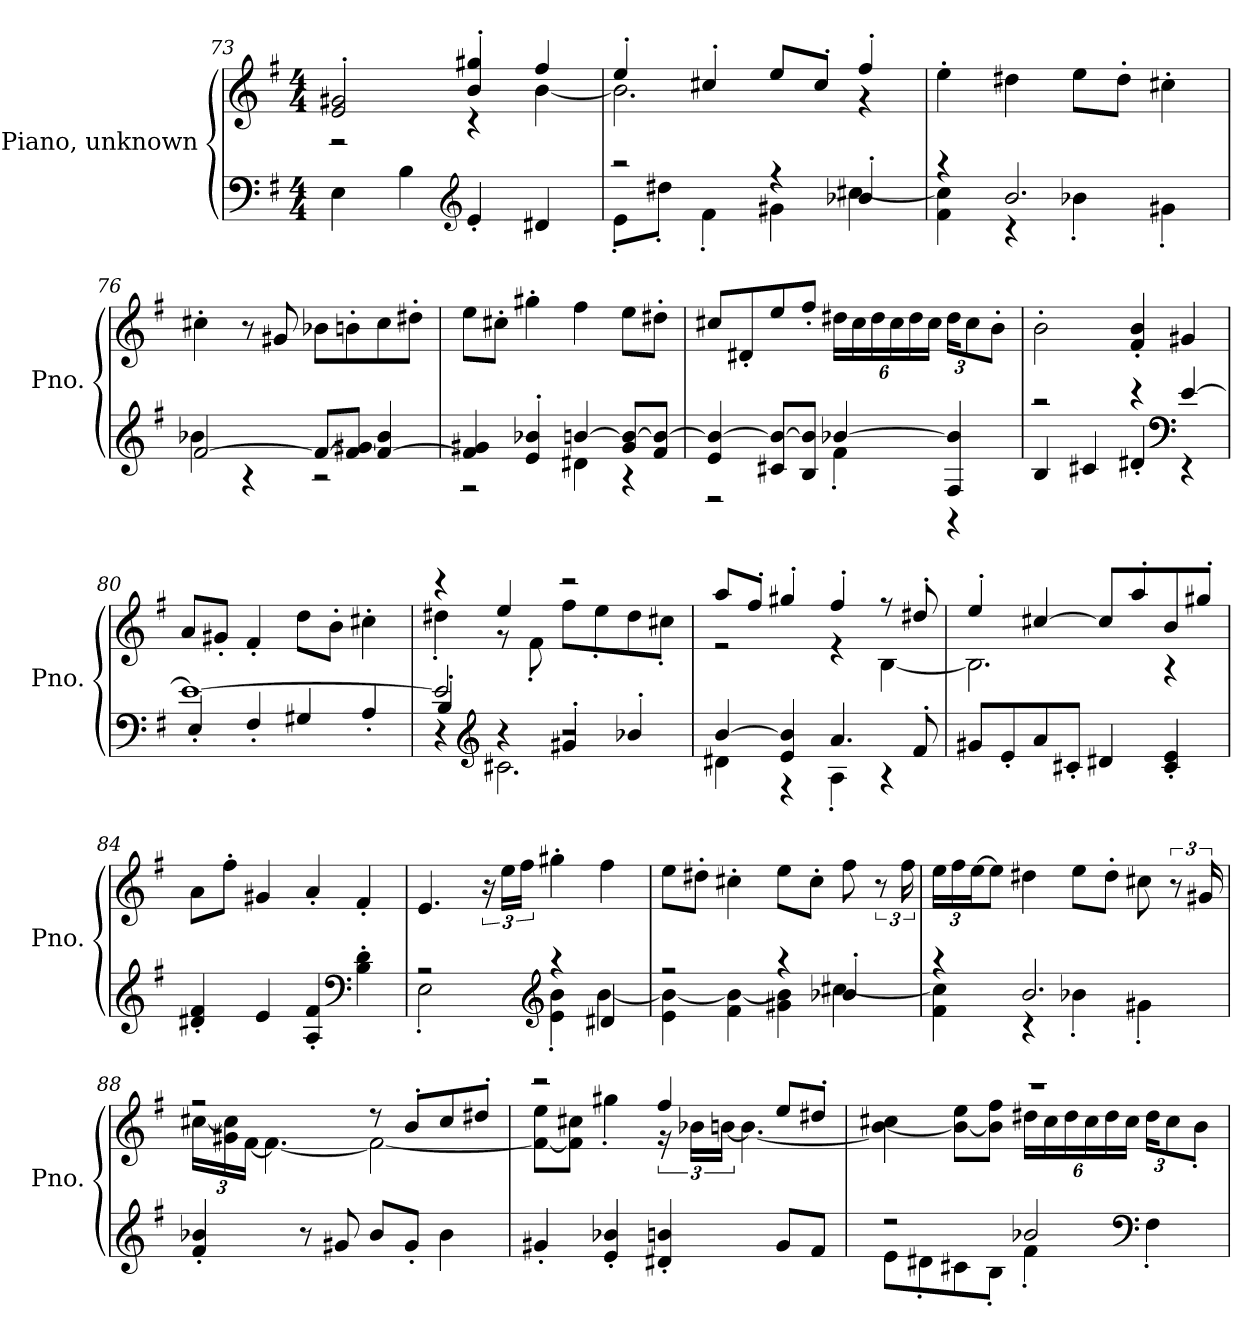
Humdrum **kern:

**kern	**kern
*part1	*part1
*staff2	*staff1
*I"Piano, unknown	*
*I'Pno.	*
*clefF4	*clefG2
*k[f#]	*k[f#]
*M4/4	*M4/4
=73	=73
*	*^
4E\	2e/' 2g#X/'	2r
4B\	.	.
*clefG2	*	*
4e'/	4b/' 4gg#X/'	4r
4d#X/	4ff#/	[4b\
=74	=74	=74
*^	*	*
2r	8e'\L	4ee'/	2.b\]
.	8dd#X'\J	.	.
.	4f#'\	4cc#X'/	.
4r	4g#X\	8ee/L	.
.	.	8cc#'/J	.
4b-X'/	[4cc#X\	4ff#'/	4r
*	*	*v	*v
=75	=75	=75
4r	4f#\ 4cc#\]	4ee'\
2.b/	4r	4dd#X\
.	4b-X'\	8ee\L
.	.	8dd#'\J
.	4g#X'\	4cc#X'\
!!LO:LB:g=z
=76	=76	=76
[2f#/	4b-X\	4cc#X'\
.	4r	8r
.	.	8g#X/
8f#/L_	2r	8b-X\L
8f#/_ 8g#X/J	.	8bn'\
4f#/_ 4b-/	.	8cc#\
.	.	8dd#X'\J
=77	=77	=77
4f#/] 4g#X/	2r	8ee\L
.	.	8cc#X'\J
4e/' 4b-X/'	.	4gg#X'\
[4bn/	4d#X\	4ff#\
8g#/ 8b/_L	4r	8ee\L
8f#/ 8b/_J	.	8dd#X'\J
=78	=78	=78
4e/ 4b/_	2r	8cc#X/L
.	.	8d#X'/
8c#X/ 8b/_L	.	8ee/
8B/ 8b/]J	.	8ff#'/J
*	*	*Xbrackettup
[4b-X/	4f#'\	24dd#X\LL
.	.	24cc#\
.	.	24dd#\
.	.	24cc#\
.	.	24dd#\
.	.	24cc#\JJ
4F#/ 4b-/]	4r	24dd#\KL
.	.	12cc#\
.	.	8b'\J
!!LO:LB:g=z
=79	=79	=79
2r	4B/	2b'\
.	4c#X/	.
4r	4d#X'/	4f#/' 4b/'
*clefF4	*	*
[4e/	4r	4g#X/
=80	=80	=80
1e_	4E'/	8a/L
.	.	8g#X'/J
.	4F#'/	4f#'/
.	4G#X/	8dd\L
.	.	8b'\J
.	4A'/	4cc#X'\
=81	=81	=81
*	*^	*^
2e/]	4r	4B'/	4r	4dd#X'\
*clefG2	*	*	*	*
.	2.c#X\	4r	4ee/	8r
.	.	.	.	8f#'\
2r	.	4g#X'/	2r	8ff#\L
.	.	.	.	8ee'\
.	.	4b-X'/	.	8dd#\
.	.	.	.	8cc#X'\J
*	*v	*v	*	*
=82	=82	=82	=82
[4b/	4d#X\	8aa/L	2r
.	.	8ff#'/J	.
4e/ 4b/]	4r	4gg#X'/	.
4.a/	4A'\	4ff#'/	4r
.	4r	8r	[4B\
8f#'/	.	8dd#X'/	.
*v	*v	*	*
!!LO:LB:g=z	!!
=83	=83	=83
8g#X/L	4ee'/	2.B\]
8e'/	.	.
8a/	[4cc#X/	.
8c#X'/J	.	.
4d#X/	8cc#/L]	.
.	8aa'/	.
4c#/' 4e/'	8b/	4r
.	8gg#X'/J	.
*	*v	*v
=84	=84
4d#X/' 4f#/'	8a\L
.	8ff#'\J
4e/	4g#X/
4A/' 4f#/'	4a'/
*clefF4	*
4B\' 4d#\'	4f#'/
=85	=85
*^	*
2r	2E'\	4.e/
*	*	*brackettup
.	.	24r
.	.	24ee\LL
.	.	24ff#\JJ
*clefG2	*	*
4r	4e\' 4b\'	4gg#X'\
4d#X/	[4b\	4ff#\
=86	=86	=86
2r	4e\ 4b\_	8ee\L
.	.	8dd#X'\J
.	4f#\ 4b\_	4cc#X'\
4r	4g#X\ 4b\]	8ee\L
.	.	8cc#'\J
4b-X'/	[4cc#X\	8ff#\
.	.	12r
.	.	24ff#\
!!LO:PB:g=z
=87	=87	=87
*	*	*Xbrackettup
4r	4f#\ 4cc#\]	24ee\LL
.	.	24ff#\
.	.	[24ee\J
.	.	8ee\J]
2.b/	4r	4dd#X\
.	4b-X'\	8ee\L
.	.	8dd#'\J
.	4g#X'\	8cc#X\
*	*	*brackettup
.	.	12r
.	.	24g#X/
*v	*v	*
=88	=88
*	*^
*	*	*Xbrackettup
4f#/' 4b-X/'	2r	[24cc#X\LL
.	.	24g#X\ 24cc#\]
.	.	[24f#\JJ
.	.	4.f#\_
8r	.	.
8g#X/	.	.
8b-/L	8r	2f#\_
8g#'/J	8b'/L	.
4b-\	8cc#/	.
.	8dd#X'/J	.
=89	=89	=89
4g#X'/	2r	8f#\_ 8ee\L
.	.	8f#\] 8cc#X\J
4e/' 4b-X/'	.	4gg#X'\
*	*	*brackettup
4d#X/' 4bn/'	4ff#/	24r
.	.	24b-X\LL
.	.	[24bn\JJ
.	.	4.b\_
8g#/L	8ee/L	.
8f#/J	8dd#X'/J	.
!!LO:LB:g=z	!!
=90	=90	=90
*^	*	*
2r	8e\L	1r	4b\_ 4cc#X\
.	8d#X'\	.	.
.	8c#X\	.	8b\_ 8ee\L
.	8B'\J	.	8b\] 8ff#\J
*	*	*	*Xbrackettup
2b-X/	4f#'\	.	24dd#X\LL
.	.	.	24cc#\
.	.	.	24dd#\
.	.	.	24cc#\
.	.	.	24dd#\
.	.	.	24cc#\JJ
*clefF4	*	*	*
.	4F#'\	.	24dd#\KL
.	.	.	12cc#\
.	.	.	8b'\J
*v	*v	*	*
*	*v	*v
=	=
*-	*-
